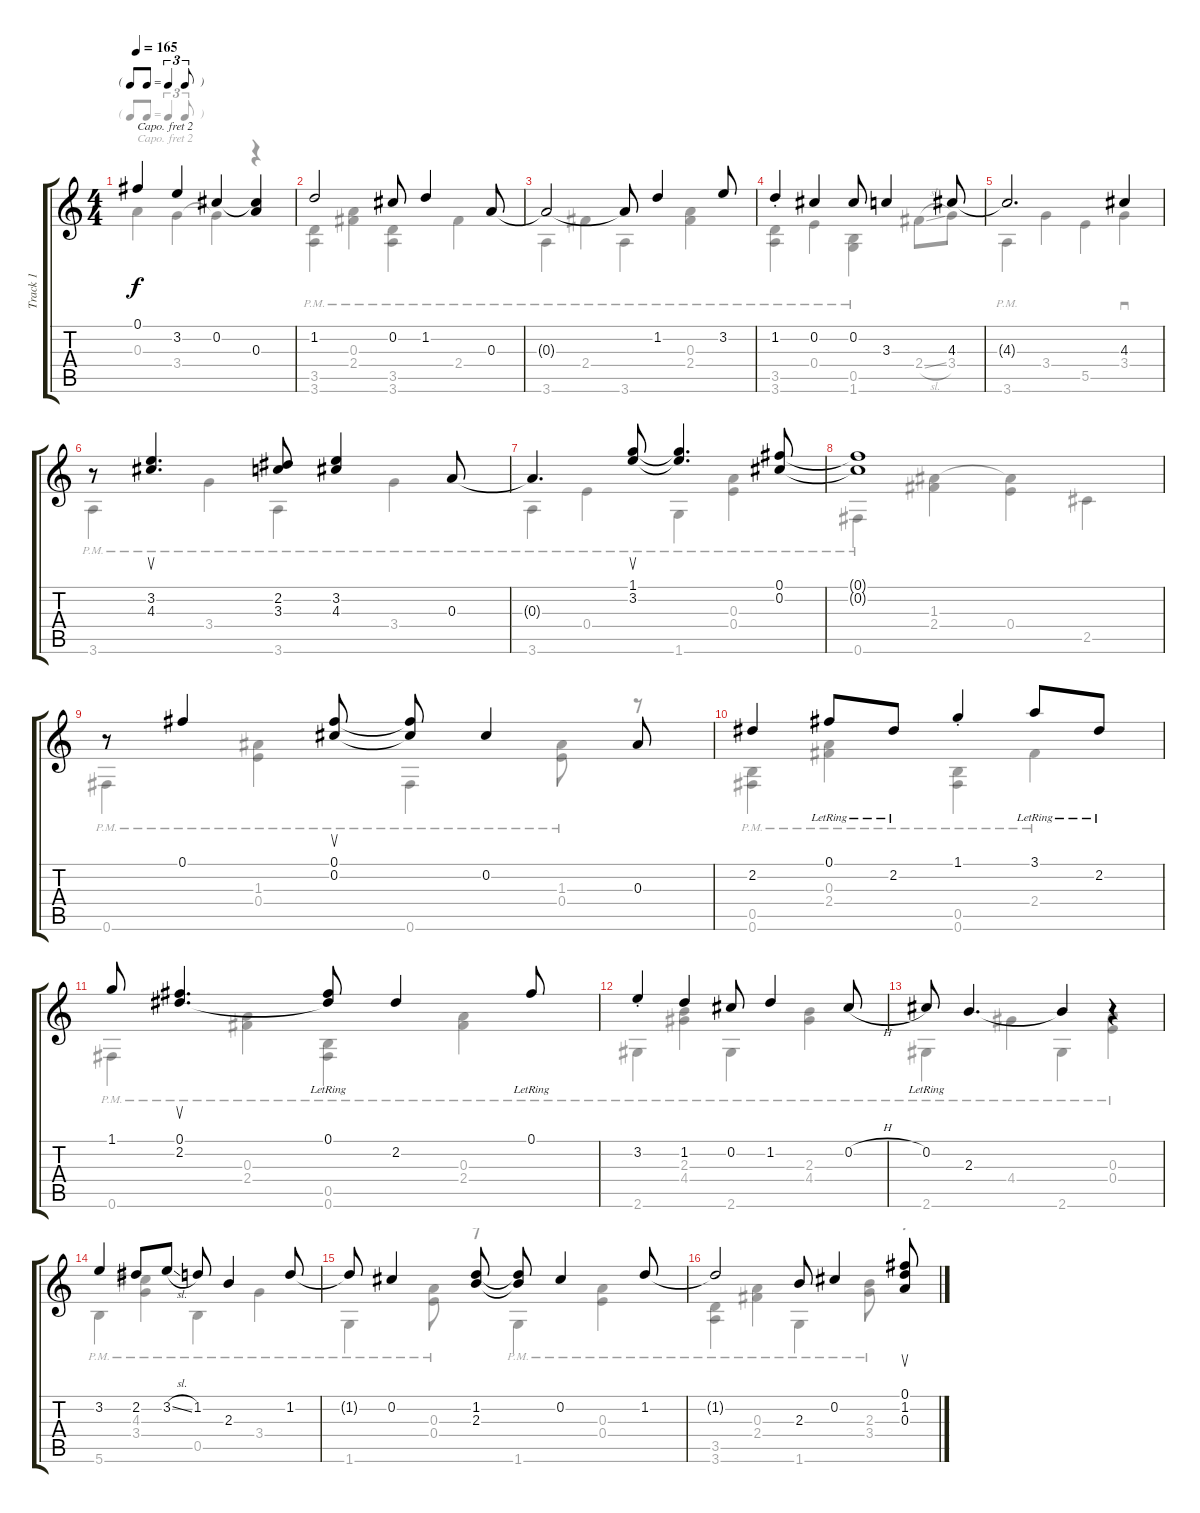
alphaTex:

\track ("Track 1" "Track 1") {instrument acousticguitarsteel}
\staff {score tabs}
\capo 2
\tuning (E4 B3 G3 D3 A2 E2) {hide}
\voice
\ts (4 4)
\tf triplet8th
\tempo 165
\clef g2
\ks c
0.1.4{dy f} 3.2.4 0.2.4 (0.2{t} 0.3).4 |
1.2.2 0.2.8 1.2.4 0.3.8 |
0.3{t}.2 0.3{t}.8 1.2.4 3.2.8 |
1.2{st}.4 0.2.4 0.2.8 3.3.4 4.3.8 |
4.3{t}.2{d} 4.3.4 |
r.8 (3.2 4.3).4{d su} (2.2 3.3).8 (3.2 4.3).4 0.3.8 |
0.3{t}.4{d} (1.1 3.2).8{su} (1.1{t} 3.2{t}).4{d} (0.1 0.2).8 |
(0.1{t} 0.2{t}).1 |
r.8 0.1.4 (0.1 0.2).8{su} (0.1{t} 0.2{t}).8 0.2.4 0.3.8 |
2.2.4 0.1{lr}.8 2.2{lr}.8 1.1{st}.4 3.1{lr}.8 2.2{lr}.8 |
1.1.8 (0.1 2.2).4{d su} (0.1{lr} 2.2{t}).8 2.2.4 0.1{lr}.8 |
3.2{st}.4 1.2.4 0.2.8 1.2.4 0.2{h}.8 |
0.2{lr}.8 2.3.4{d} 2.3{t}.4 r.4 |
3.2.4 2.2.8 3.2{sl}.8 1.2.8 2.3.4 1.2.8 |
1.2{t}.8 0.2.4 (1.2 2.3).8 (1.2{t} 2.3{t}).8 0.2.4 1.2.8 |
1.2{t}.2 2.3.8 0.2.4 (0.1 1.2 0.3).8{su}
\voice
\clef g2
\ottava regular
\simile none
\ks c
0.3.4{dy f} 3.4.4 3.4{t}.4 r.4 |
(3.5{pm} 3.6{pm}).4 (0.3{pm} 2.4{pm}).4 (3.5{pm} 3.6{pm}).4 2.4{pm}.4 |
3.6{pm}.4 2.4{pm}.4 3.6{pm}.4 (0.3{pm} 2.4{pm}).4 |
(3.5{pm} 3.6{pm}).4 0.4{pm}.4 (0.5{pm} 1.6{pm}).4 2.4{sl}.8 3.4.8 |
3.6{pm}.4 3.4.4 5.5.4 3.4.4{sd} |
3.6{pm}.4 3.4{pm}.4 3.6{pm}.4 3.4{pm}.4 |
3.6{pm}.4 0.4{pm}.4 1.6{pm}.4 (0.3{pm} 0.4{pm}).4 |
0.6{pm}.4 (1.3 2.4).4 (1.3{t} 0.4).4 2.5.4 |
0.6{pm}.4 (1.3{pm} 0.4{pm}).4 0.6{pm}.4 (1.3{pm} 0.4{pm}).8 r.8 |
(0.5{pm} 0.6{pm}).4 (0.3{pm} 2.4{pm}).4 (0.5{pm} 0.6{pm}).4 2.4{pm}.4 |
0.6{pm}.4 (0.3{pm} 2.4{pm}).4 (0.5{pm} 0.6{pm}).4 (0.3{pm} 2.4{pm}).4 |
2.6{pm}.4 (2.3{pm} 4.4{pm}).4 2.6{pm}.4 (2.3{pm} 4.4{pm}).4 |
2.6{pm}.4 4.4{pm}.4 2.6{pm}.4 (0.3{pm} 0.4{pm}).4 |
5.6{pm}.4 (4.3{pm} 3.4{pm}).4 0.5{pm}.4 3.4{pm}.4 |
1.6{pm}.4 (0.3{pm} 0.4{pm}).8 r.8 1.6{pm}.4 (0.3{pm} 0.4{pm}).4 |
(3.5{pm} 3.6{pm}).4 (0.3{pm} 2.4{pm}).4 1.6{pm}.4 (2.3{pm} 3.4{pm}).8 r.8
